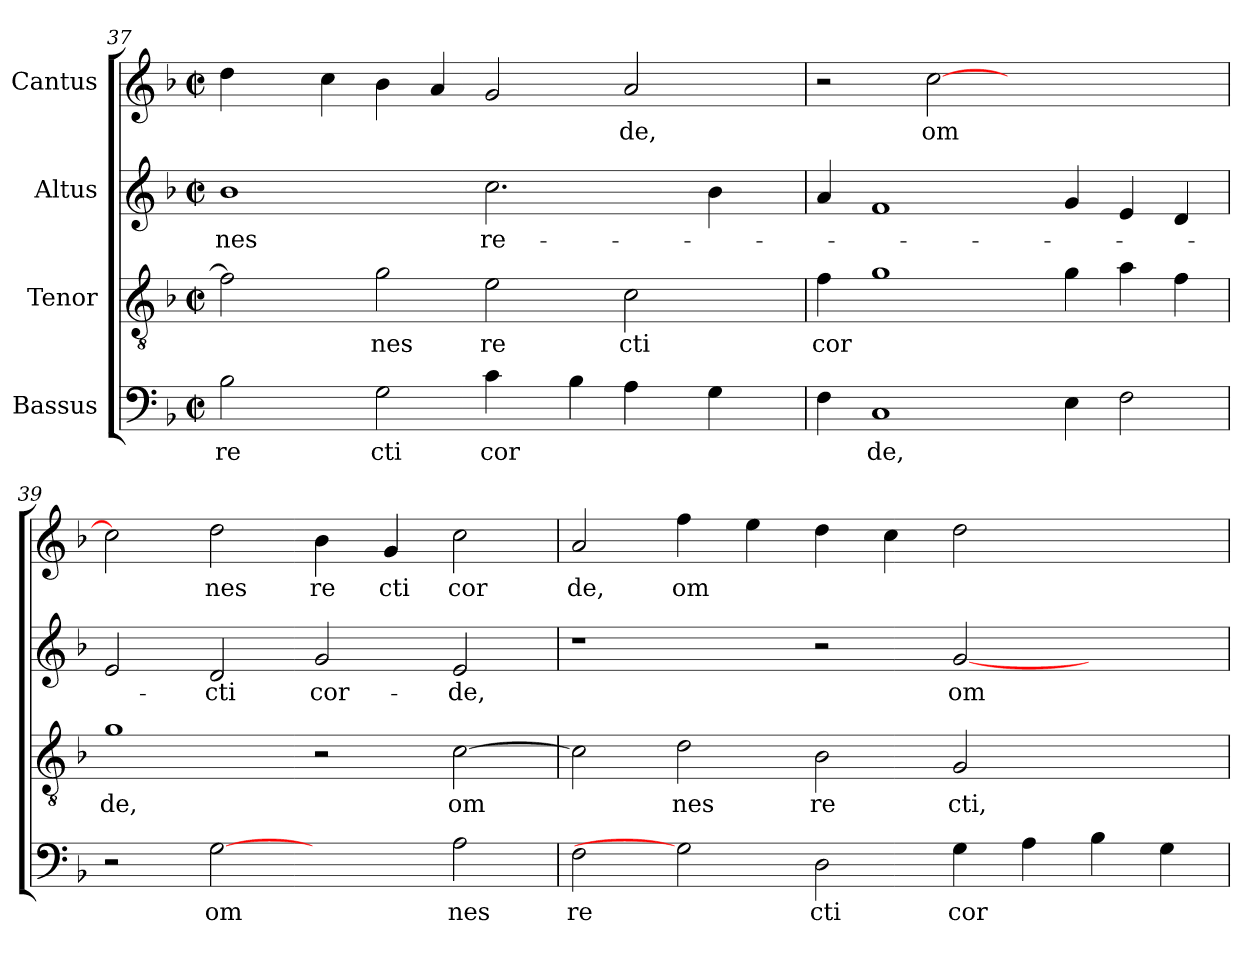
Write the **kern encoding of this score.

**kern	**text	**kern	**text	**kern	**text	**kern	**text
*part4	*part4	*part3	*part3	*part2	*part2	*part1	*part1
*staff4	*staff4	*staff3	*staff3	*staff2	*staff2	*staff1	*staff1
*I"Bassus	*	*I"Tenor	*	*I"Altus	*	*I"Cantus	*
!!LO:LB:g=z
*clefF4	*	*clefGv2	*	*clefG2	*	*clefG2	*
*k[b-]	*	*k[b-]	*	*k[b-]	*	*k[b-]	*
*F:	*	*F:	*	*F:	*	*F:	*
*M2/2	*	*M2/2	*	*M2/2	*	*M2/2	*
*met(c|)	*	*met(c|)	*	*met(c|)	*	*met(c|)	*
=37	=37	=37	=37	=37	=37	=37	=37
!	!LO:LY:b:cj	!	!	!	!LO:LY:b:cj	!	!
*	*	*^	*	*	*	*^	*
2B-\	re	2f\]	16ryy	.	1b-	nes	4dd\	8ryy	.
.	.	.	64ryy	.	.	.	.	.	.
.	.	.	1ryy	.	.	.	.	.	.
.	.	.	.	.	.	.	.	32.ryy	.
.	.	.	.	.	.	.	.	1ryy	.
.	.	.	.	.	.	.	4cc\	.	.
!	!LO:LY:b:cj	!	!	!LO:LY:b:cj	!	!	!	!	!
2G\	cti	2g\	.	nes	.	.	4b-\	.	.
.	.	.	.	.	.	.	4a/	.	.
!	!LO:LY:b	!	!	!LO:LY:b:cj	!	!LO:LY:b:cj	!	!	!
4c\	cor	2e\	.	re	2.cc\	re-	2g/	.	.
.	.	.	2ryy	.	.	.	.	.	.
.	.	.	.	.	.	.	.	2ryy	.
4B-\	.	.	.	.	.	.	.	.	.
!	!	!	!	!LO:LY:b:cj	!	!	!	!	!LO:LY:b:cj
4A\	.	2c\	.	cti	.	.	2a/	.	-de,
.	.	.	4ryy	.	.	.	.	.	.
.	.	.	.	.	.	.	.	4ryy	.
4G\	.	.	.	.	4b-\	.	.	.	.
.	.	.	8ryy	.	.	.	.	.	.
.	.	.	.	.	.	.	.	16ryy	.
.	.	.	32.ryy	.	.	.	.	.	.
.	.	.	.	.	.	.	.	64ryy	.
=38	=38	=38	=38	=38	=38	=38	=38	=38	=38
!	!	!	!	!LO:LY:b	!	!	!	!	!
*	*	*v	*v	*	*	*	*v	*v	*
4F\	.	4f\	cor	4a/	.	2r	.
!	!LO:LY:b:cj	!	!	!	!	!	!
1C	de,	1g	.	1f	.	.	.
!	!	!	!	!	!	!	!LO:LY:b
.	.	.	.	.	.	[>2cc\	om
.	.	.	.	.	.	1ryy	.
4E\	.	4g\	.	4g/	.	.	.
2F\	.	4a\	.	4e/	.	.	.
.	.	4f\	.	4d/	.	.	.
=39	=39	=39	=39	=39	=39	=39	=39
!	!	!	!LO:LY:b:cj	!	!	!	!
2r	.	1g	de,	2e/	.	2cc\]	.
!	!LO:LY:b:cj	!	!	!	!LO:LY:b:cj	!	!LO:LY:b:cj
[2G	om	.	.	2d/	-cti	2dd\	nes
!	!	!	!	!	!LO:LY:b:cj	!	!LO:LY:b:cj
2ryy	.	2r	.	2g/	cor-	4b-\	re
!	!	!	!	!	!	!	!LO:LY:b:cj
.	.	.	.	.	.	4g/	cti
!	!LO:LY:b:cj	!	!LO:LY:b	!	!LO:LY:b:cj	!	!LO:LY:b:cj
2A\	nes	[>2c\	om	2e/	-de,	2cc\	cor
=40	=40	=40	=40	=40	=40	=40	=40
!	!LO:LY:b:cj	!	!	!	!	!	!LO:LY:b:cj
2F\	re	2c\]	.	1r	.	2a/	de,
!	!	!	!LO:LY:b:cj	!	!	!	!LO:LY:b
2G]	.	2d\	nes	.	.	4ff\	om
.	.	.	.	.	.	4ee\	.
!	!LO:LY:b:cj	!	!LO:LY:b:cj	!	!	!	!
2D\	cti	2B-\	re	2r	.	4dd\	.
.	.	.	.	.	.	4cc\	.
!	!LO:LY:b	!	!LO:LY:b:cj	!	!LO:LY:b	!	!
4G\	cor	2G/	cti,	[<2g/	om-	2dd\	.
4A\	.	.	.	.	.	.	.
4B-\	.	2ryy	.	2ryy	.	2ryy	.
4G\	.	.	.	.	.	.	.
=	=	=	=	=	=	=	=
*-	*-	*-	*-	*-	*-	*-	*-
